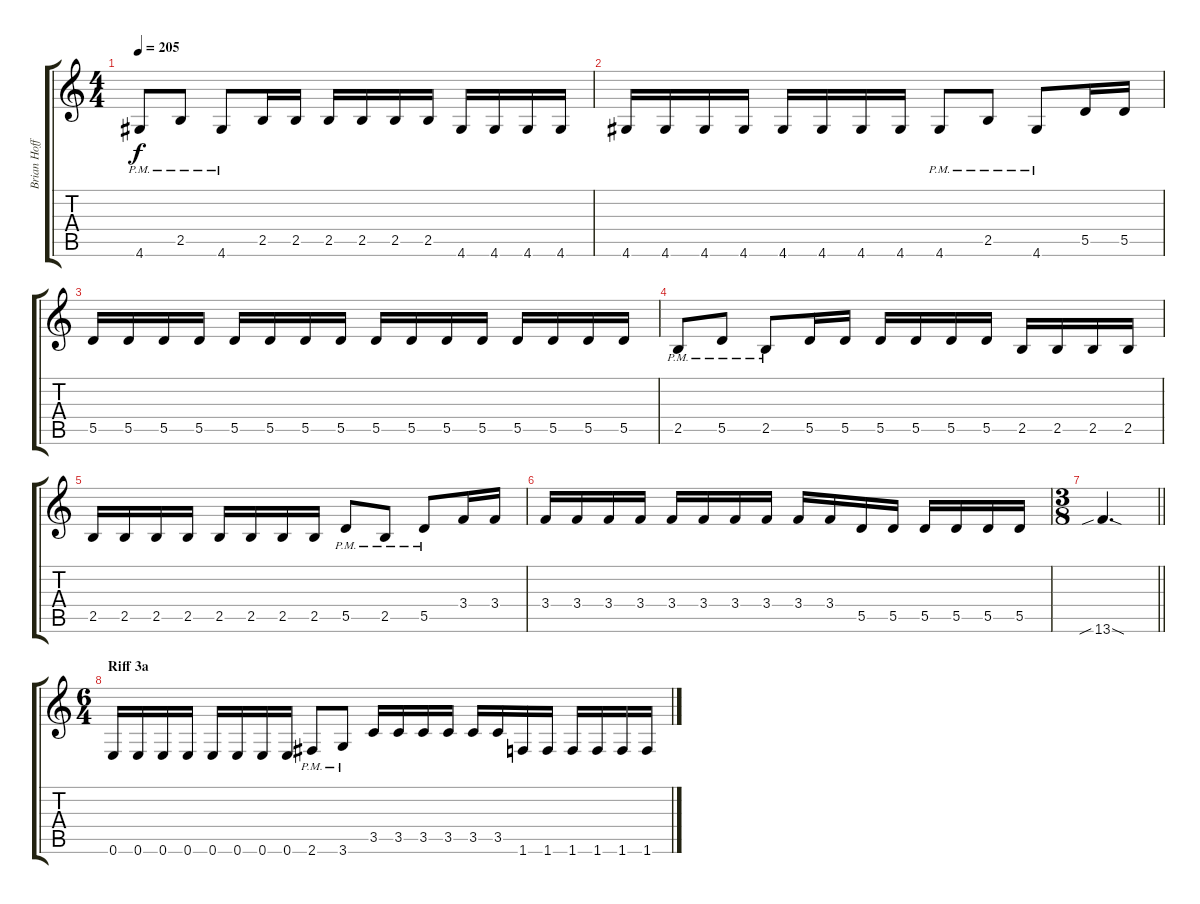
\track ("Brian Hoffman" "Brian Hoff") {instrument distortionguitar}
\staff {score tabs}
\tuning (E4 B3 G3 D3 A2 E2) {hide}
\ts (4 4)
\tempo 205
\clef g2
\ks c
4.6{pm}.8{dy f} 2.5{pm}.8 4.6{pm}.8 2.5.16 2.5.16 2.5.16 2.5.16 2.5.16 2.5.16 4.6.16 4.6.16 4.6.16 4.6.16 |
4.6.16 4.6.16 4.6.16 4.6.16 4.6.16 4.6.16 4.6.16 4.6.16 4.6{pm}.8 2.5{pm}.8 4.6{pm}.8 5.5.16 5.5.16 |
5.5.16 5.5.16 5.5.16 5.5.16 5.5.16 5.5.16 5.5.16 5.5.16 5.5.16 5.5.16 5.5.16 5.5.16 5.5.16 5.5.16 5.5.16 5.5.16 |
2.5{pm}.8 5.5{pm}.8 2.5{pm}.8 5.5.16 5.5.16 5.5.16 5.5.16 5.5.16 5.5.16 2.5.16 2.5.16 2.5.16 2.5.16 |
2.5.16 2.5.16 2.5.16 2.5.16 2.5.16 2.5.16 2.5.16 2.5.16 5.5{pm}.8 2.5{pm}.8 5.5{pm}.8 3.4.16 3.4.16 |
3.4.16 3.4.16 3.4.16 3.4.16 3.4.16 3.4.16 3.4.16 3.4.16 3.4.16 3.4.16 5.5.16 5.5.16 5.5.16 5.5.16 5.5.16 5.5.16 |
\ts (3 8)
\barLineRight lightlight
13.6{sib sod}.4{d} |
\ts (6 4)
\section ("" "Riff 3a")
0.6.16 0.6.16 0.6.16 0.6.16 0.6.16 0.6.16 0.6.16 0.6.16 2.6{pm}.8 3.6{pm}.8 3.5.16 3.5.16 3.5.16 3.5.16 3.5.16 3.5.16 1.6.16 1.6.16 1.6.16 1.6.16 1.6.16 1.6.16
